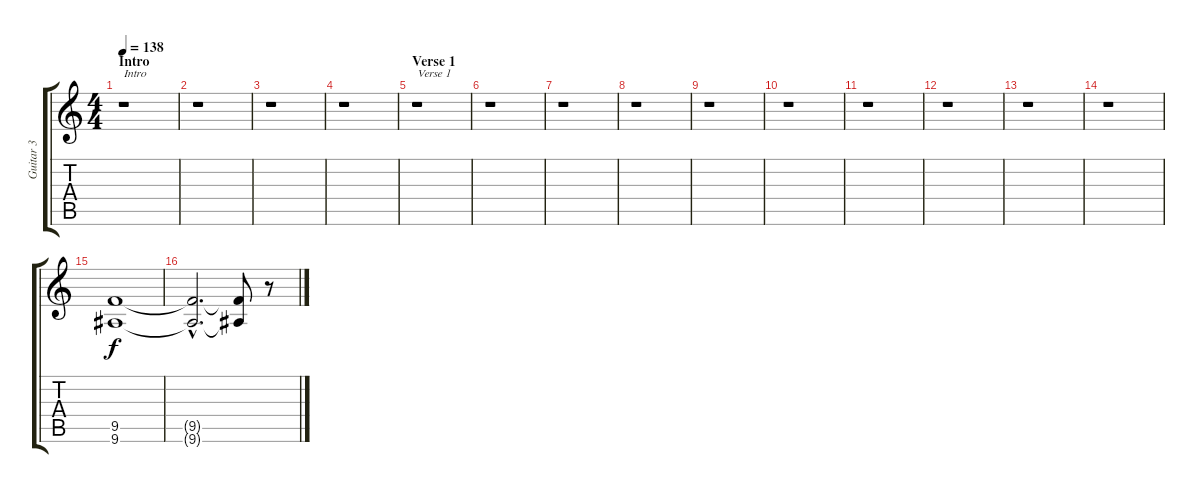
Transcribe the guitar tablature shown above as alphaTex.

\track ("Guitar 3" "Guitar 3") {instrument distortionguitar}
\staff {score tabs}
\tuning (Eb4 Bb3 Gb3 Db3 Ab2 Db2) {hide}
\ts (4 4)
\section ("" "Intro")
\tempo 138
\clef g2
\ks c
r.1{txt "Intro" dy f instrument distortionguitar} |
r.1 |
r.1 |
r.1 |
\section ("" "Verse 1")
r.1{txt "Verse 1"} |
r.1 |
r.1 |
r.1 |
r.1 |
r.1 |
r.1 |
r.1 |
r.1 |
r.1 |
(9.5 9.6).1 |
(9.5{hac t} 9.6{hac t}).2{d} (9.5{t} 9.6{t}).8 r.8
